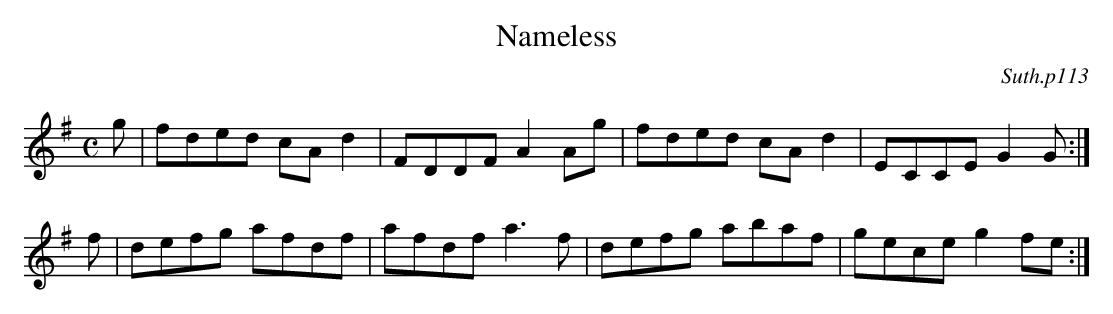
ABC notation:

X:1
T:Nameless
C:Suth.p113
M:C
L:1/8
K:G
g|fded cAd2|FDDF A2Ag|fded cAd2|ECCE G2G:|
f|defg afdf|afdf a3f|defg abaf|gece g2fe:|
